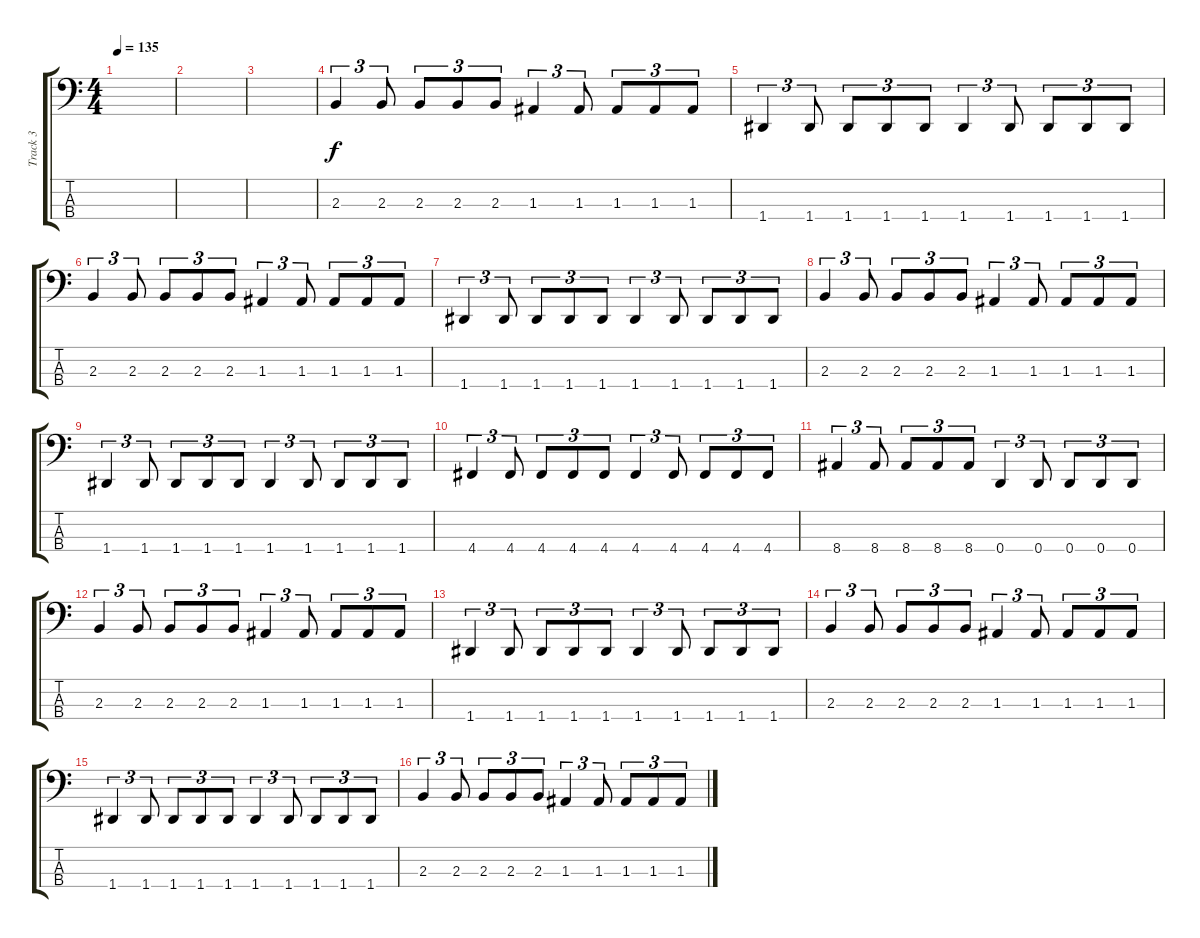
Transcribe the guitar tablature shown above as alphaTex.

\track ("Track 3" "Track 3") {instrument electricbasspick}
\staff {score tabs}
\tuning (G2 D2 A1 D1) {hide}
\ts (4 4)
\tempo 135
\clef f4
\ks c
|
|
|
2.3.4{tu (3 2)} 2.3.8{tu (3 2)} 2.3.8{tu (3 2)} 2.3.8{tu (3 2)} 2.3.8{tu (3 2)} 1.3.4{tu (3 2)} 1.3.8{tu (3 2)} 1.3.8{tu (3 2)} 1.3.8{tu (3 2)} 1.3.8{tu (3 2)} |
1.4.4{tu (3 2)} 1.4.8{tu (3 2)} 1.4.8{tu (3 2)} 1.4.8{tu (3 2)} 1.4.8{tu (3 2)} 1.4.4{tu (3 2)} 1.4.8{tu (3 2)} 1.4.8{tu (3 2)} 1.4.8{tu (3 2)} 1.4.8{tu (3 2)} |
2.3.4{tu (3 2)} 2.3.8{tu (3 2)} 2.3.8{tu (3 2)} 2.3.8{tu (3 2)} 2.3.8{tu (3 2)} 1.3.4{tu (3 2)} 1.3.8{tu (3 2)} 1.3.8{tu (3 2)} 1.3.8{tu (3 2)} 1.3.8{tu (3 2)} |
1.4.4{tu (3 2)} 1.4.8{tu (3 2)} 1.4.8{tu (3 2)} 1.4.8{tu (3 2)} 1.4.8{tu (3 2)} 1.4.4{tu (3 2)} 1.4.8{tu (3 2)} 1.4.8{tu (3 2)} 1.4.8{tu (3 2)} 1.4.8{tu (3 2)} |
2.3.4{tu (3 2)} 2.3.8{tu (3 2)} 2.3.8{tu (3 2)} 2.3.8{tu (3 2)} 2.3.8{tu (3 2)} 1.3.4{tu (3 2)} 1.3.8{tu (3 2)} 1.3.8{tu (3 2)} 1.3.8{tu (3 2)} 1.3.8{tu (3 2)} |
1.4.4{tu (3 2)} 1.4.8{tu (3 2)} 1.4.8{tu (3 2)} 1.4.8{tu (3 2)} 1.4.8{tu (3 2)} 1.4.4{tu (3 2)} 1.4.8{tu (3 2)} 1.4.8{tu (3 2)} 1.4.8{tu (3 2)} 1.4.8{tu (3 2)} |
4.4.4{tu (3 2)} 4.4.8{tu (3 2)} 4.4.8{tu (3 2)} 4.4.8{tu (3 2)} 4.4.8{tu (3 2)} 4.4.4{tu (3 2)} 4.4.8{tu (3 2)} 4.4.8{tu (3 2)} 4.4.8{tu (3 2)} 4.4.8{tu (3 2)} |
8.4.4{tu (3 2)} 8.4.8{tu (3 2)} 8.4.8{tu (3 2)} 8.4.8{tu (3 2)} 8.4.8{tu (3 2)} 0.4.4{tu (3 2)} 0.4.8{tu (3 2)} 0.4.8{tu (3 2)} 0.4.8{tu (3 2)} 0.4.8{tu (3 2)} |
2.3.4{tu (3 2)} 2.3.8{tu (3 2)} 2.3.8{tu (3 2)} 2.3.8{tu (3 2)} 2.3.8{tu (3 2)} 1.3.4{tu (3 2)} 1.3.8{tu (3 2)} 1.3.8{tu (3 2)} 1.3.8{tu (3 2)} 1.3.8{tu (3 2)} |
1.4.4{tu (3 2)} 1.4.8{tu (3 2)} 1.4.8{tu (3 2)} 1.4.8{tu (3 2)} 1.4.8{tu (3 2)} 1.4.4{tu (3 2)} 1.4.8{tu (3 2)} 1.4.8{tu (3 2)} 1.4.8{tu (3 2)} 1.4.8{tu (3 2)} |
2.3.4{tu (3 2)} 2.3.8{tu (3 2)} 2.3.8{tu (3 2)} 2.3.8{tu (3 2)} 2.3.8{tu (3 2)} 1.3.4{tu (3 2)} 1.3.8{tu (3 2)} 1.3.8{tu (3 2)} 1.3.8{tu (3 2)} 1.3.8{tu (3 2)} |
1.4.4{tu (3 2)} 1.4.8{tu (3 2)} 1.4.8{tu (3 2)} 1.4.8{tu (3 2)} 1.4.8{tu (3 2)} 1.4.4{tu (3 2)} 1.4.8{tu (3 2)} 1.4.8{tu (3 2)} 1.4.8{tu (3 2)} 1.4.8{tu (3 2)} |
2.3.4{tu (3 2)} 2.3.8{tu (3 2)} 2.3.8{tu (3 2)} 2.3.8{tu (3 2)} 2.3.8{tu (3 2)} 1.3.4{tu (3 2)} 1.3.8{tu (3 2)} 1.3.8{tu (3 2)} 1.3.8{tu (3 2)} 1.3.8{tu (3 2)}
